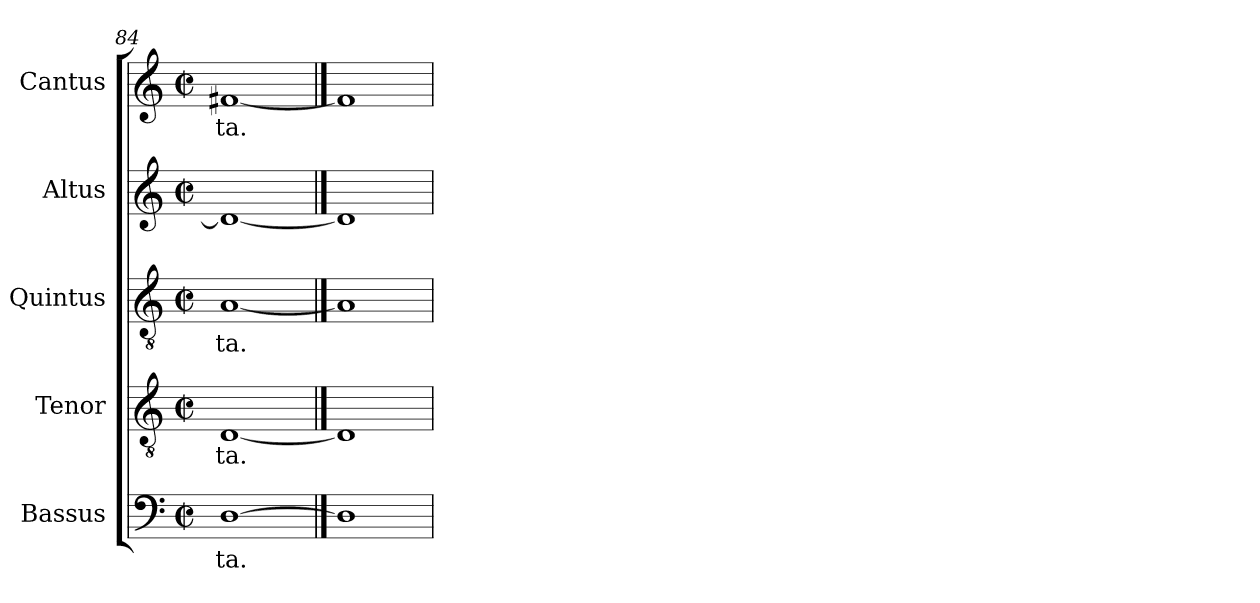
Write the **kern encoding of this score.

**kern	**text	**kern	**text	**kern	**text	**kern	**text	**kern	**text
*part5	*part5	*part4	*part4	*part3	*part3	*part2	*part2	*part1	*part1
*staff5	*staff5	*staff4	*staff4	*staff3	*staff3	*staff2	*staff2	*staff1	*staff1
*I"Bassus	*	*I"Tenor	*	*I"Quintus	*	*I"Altus	*	*I"Cantus	*
*I'B	*	*I'T	*	*I'Q	*	*I'A	*	*I'C	*
*clefF4	*	*clefGv2	*	*clefGv2	*	*clefG2	*	*clefG2	*
*k[]	*	*k[]	*	*k[]	*	*k[]	*	*k[]	*
*C:	*	*C:	*	*C:	*	*C:	*	*C:	*
*M2/2	*	*M2/2	*	*M2/2	*	*M2/2	*	*M2/2	*
*met(c|)	*	*met(c|)	*	*met(c|)	*	*met(c|)	*	*met(c|)	*
=84	=84	=84	=84	=84	=84	=84	=84	=84	=84
!	!LO:LY:b	!	!LO:LY:b	!	!LO:LY:b	!	!	!	!LO:LY:b
[1D	-ta.	[1D	-ta.	[1A	-ta.	1d_	.	[1f#X	-ta.
==85	==85	==85	==85	==85	==85	==85	==85	==85	==85
1D]	.	1D]	.	1A]	.	1d]	.	1f#]	.
=	=	=	=	=	=	=	=	=	=
*-	*-	*-	*-	*-	*-	*-	*-	*-	*-
